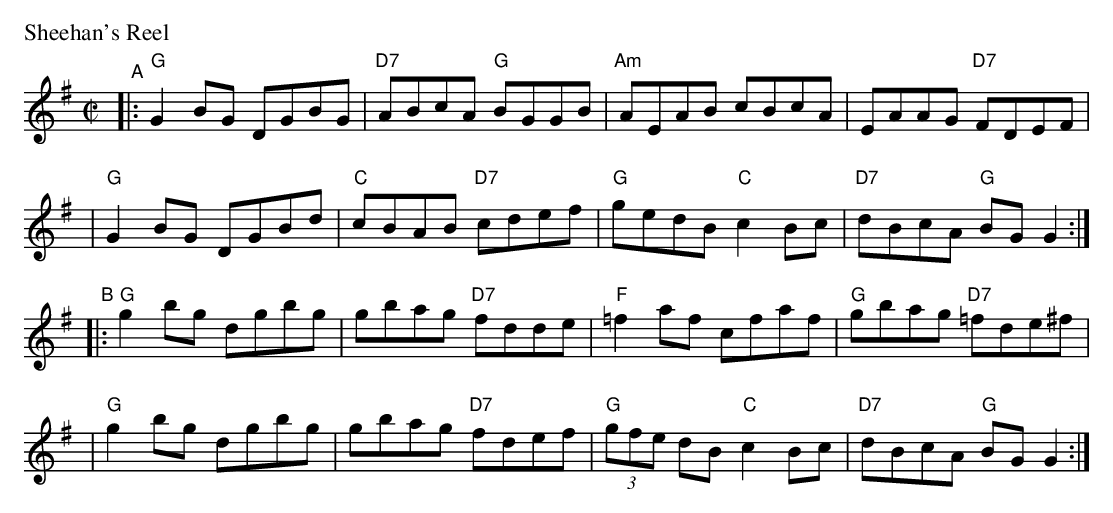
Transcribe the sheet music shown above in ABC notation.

X:1
M: C|
L: 1/8
P: Sheehan's Reel
K:G
"^A"\
|: "G"G2BG DGBG | "D7"ABcA  "G"BGGB | "Am"AEAB    cBcA |     EAAG "D7"FDEF  |
|  "G"G2BG DGBd |  "C"cBAB "D7"cdef |  "G"gedB "C"c2Bc | "D7"dBcA  "G"BGG2 :|
"^B"\
|: "G"g2bg dgbg | gbag "D7"fdde | "F"=f2af       cfaf |  "G"gbag "D7"=fde^f |
|  "G"g2bg dgbg | gbag "D7"fdef | "G"(3gfe dB "C"c2Bc | "D7"dBcA  "G" BGG2 :|
